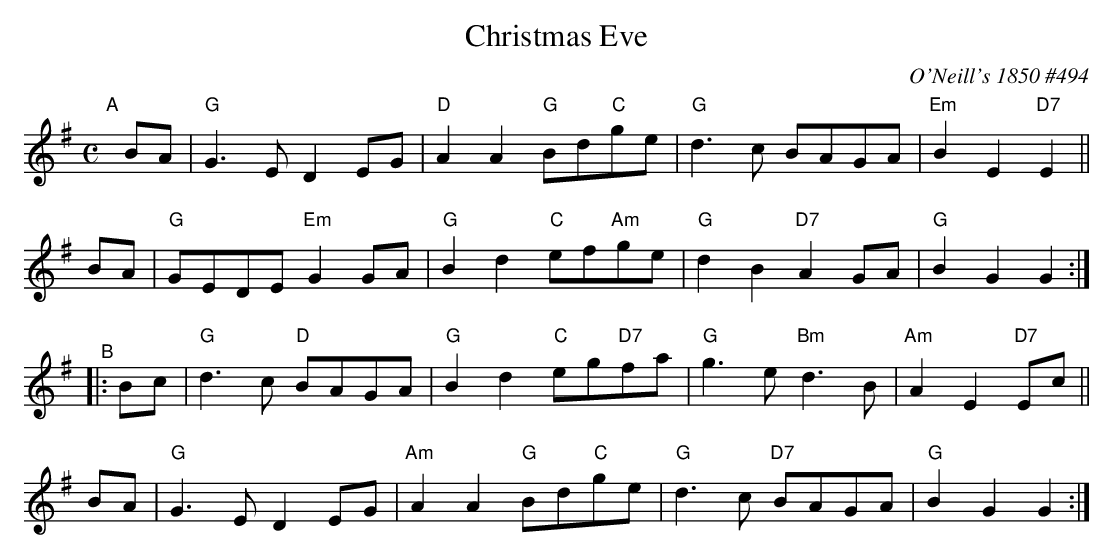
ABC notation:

X:1
T: Christmas Eve
O: O'Neill's 1850 #494
M: C
L: 1/8
K: G
"^A"[|]\
BA | "G"G3E D2EG | "D"A2A2 "G"Bd"C"ge | "G"d3c BAGA | "Em"B2E2 "D7"E2 ||
BA | "G"GEDE "Em"G2GA | "G"B2d2 "C"ef"Am"ge | "G"d2B2 "D7"A2GA | "G"B2G2 G2 :|
"^B"|:\
Bc | "G"d3c "D"BAGA | "G"B2d2 "C"eg"D7"fa | "G"g3e "Bm"d3B | "Am"A2E2 "D7"Ec ||
BA | "G"G3E D2EG | "Am"A2A2 "G"Bd"C"ge | "G"d3c "D7"BAGA | "G"B2G2 G2 :|
